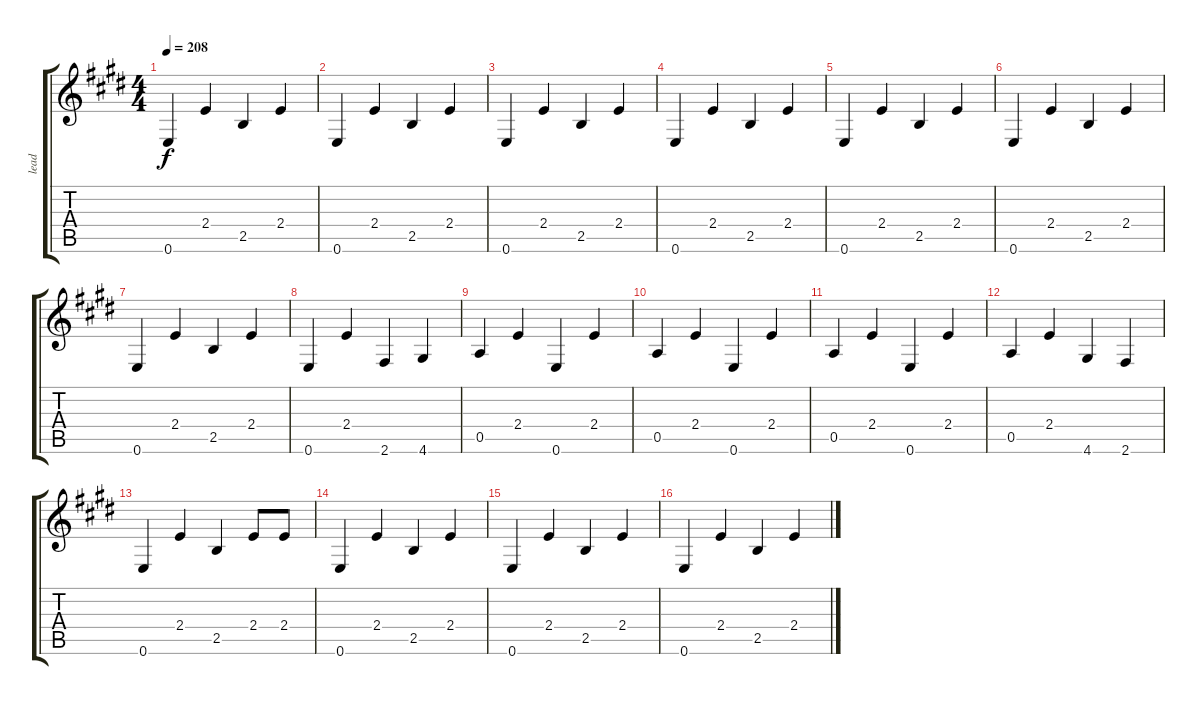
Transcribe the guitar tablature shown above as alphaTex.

\track ("lead" "lead") {instrument electricguitarmuted}
\staff {score tabs}
\tuning (E4 B3 G3 D3 A2 E2) {hide}
\ts (4 4)
\tempo 208
\clef g2
\ks e
0.6.4{dy f} 2.4.4 2.5.4 2.4.4 |
0.6.4 2.4.4 2.5.4 2.4.4 |
0.6.4 2.4.4 2.5.4 2.4.4 |
0.6.4 2.4.4 2.5.4 2.4.4 |
0.6.4 2.4.4 2.5.4 2.4.4 |
0.6.4 2.4.4 2.5.4 2.4.4 |
0.6.4 2.4.4 2.5.4 2.4.4 |
0.6.4 2.4.4 2.6.4 4.6.4 |
0.5.4 2.4.4 0.6.4 2.4.4 |
0.5.4 2.4.4 0.6.4 2.4.4 |
0.5.4 2.4.4 0.6.4 2.4.4 |
0.5.4 2.4.4 4.6.4 2.6.4 |
0.6.4 2.4.4 2.5.4 2.4.8 2.4.8 |
0.6.4 2.4.4 2.5.4 2.4.4 |
0.6.4 2.4.4 2.5.4 2.4.4 |
0.6.4 2.4.4 2.5.4 2.4.4
